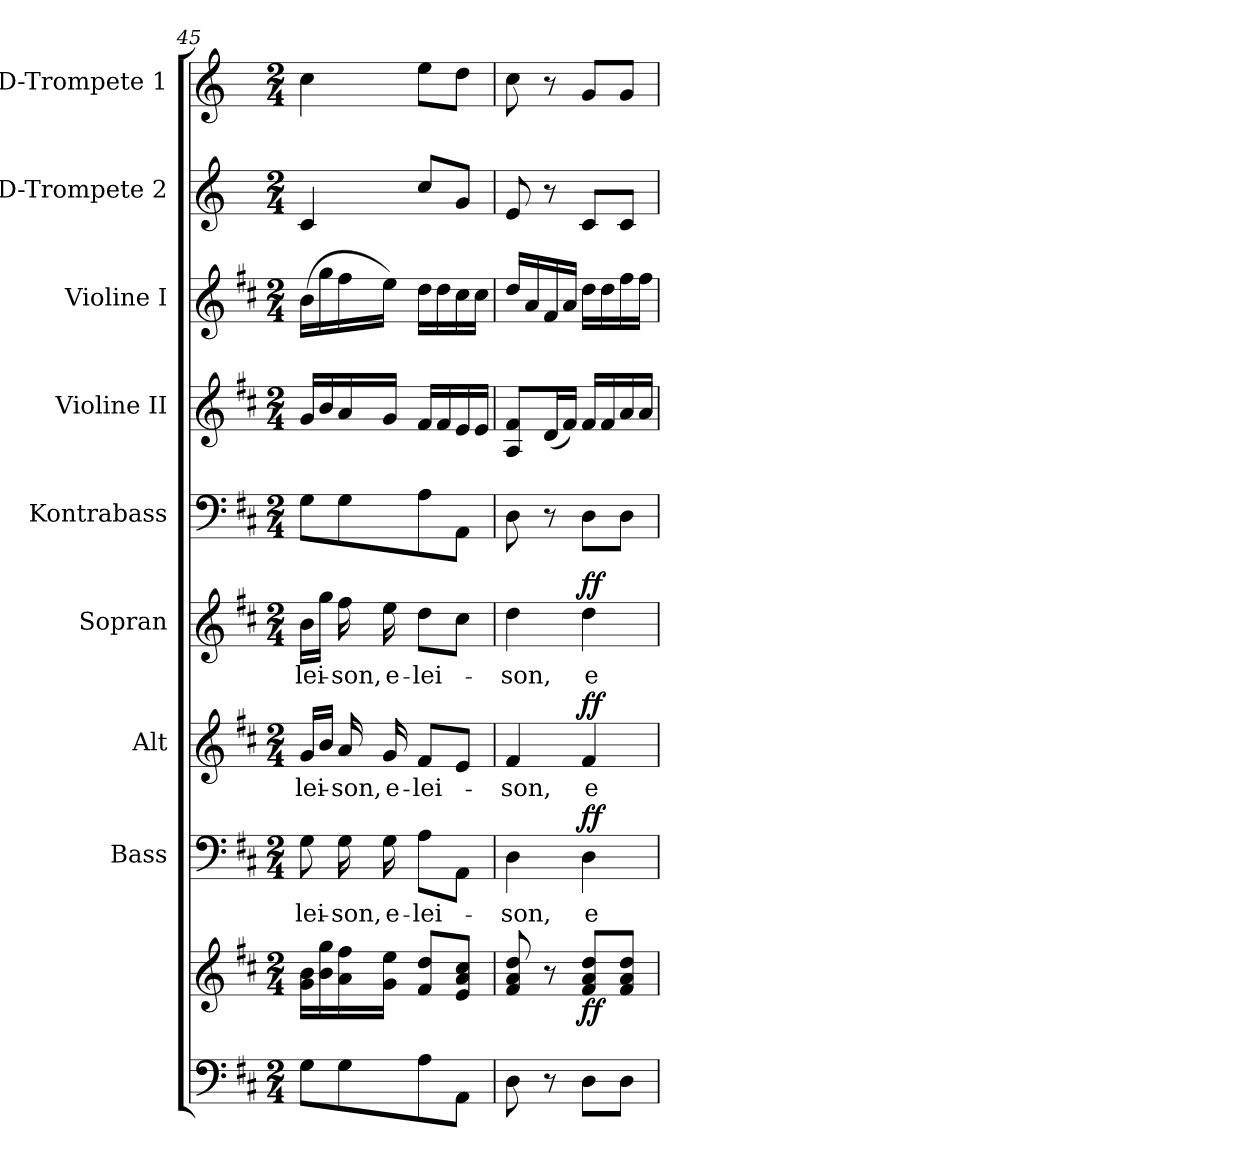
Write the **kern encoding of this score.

**kern	**kern	**dynam	**kern	**text	**dynam	**kern	**text	**dynam	**kern	**text	**dynam	**kern	**kern	**kern	**kern	**kern
*part9	*part9	*part9	*part8	*part8	*part8	*part7	*part7	*part7	*part6	*part6	*part6	*part5	*part4	*part3	*part2	*part1
*staff10	*staff9	*staff9/10	*staff8	*staff8	*staff8	*staff7	*staff7	*staff7	*staff6	*staff6	*staff6	*staff5	*staff4	*staff3	*staff2	*staff1
*	*	*	*I"Bass	*	*	*I"Alt	*	*	*I"Sopran	*	*	*I"Kontrabass	*I"Violine II	*I"Violine I	*I"D-Trompete 2	*I"D-Trompete 1
*	*	*	*I'B.	*	*	*I'A.	*	*	*I'S.	*	*	*I'Kb.	*I'Vl. II	*I'Vl. I	*I'D Trp. 2	*I'D Trp. 1
!!LO:PB:g=z
*clefF4	*clefG2	*	*clefF4	*	*	*clefG2	*	*	*clefG2	*	*	*clefF4	*clefG2	*clefG2	*clefG2	*clefG2
*	*	*	*	*	*	*	*	*	*	*	*	*ITrd7c12	*	*	*ITrd-1c-2	*ITrd-1c-2
*k[f#c#]	*k[f#c#]	*	*k[f#c#]	*	*	*k[f#c#]	*	*	*k[f#c#]	*	*	*k[f#c#]	*k[f#c#]	*k[f#c#]	*k[f#c#]	*k[f#c#]
*D:	*D:	*	*D:	*	*	*D:	*	*	*D:	*	*	*D:	*D:	*D:	*D:	*D:
*M2/4	*M2/4	*	*M2/4	*	*	*M2/4	*	*	*M2/4	*	*	*M2/4	*M2/4	*M2/4	*M2/4	*M2/4
=45	=45	=45	=45	=45	=45	=45	=45	=45	=45	=45	=45	=45	=45	=45	=45	=45
!	!	!	!	!LO:LY:b	!	!	!LO:LY:b	!	!	!LO:LY:b	!	!	!	!	!	!
8G\L	16g\ 16b\LL	.	8G\	-lei-	.	16g/LL	-lei-	.	16b\LL	-lei-	.	8GG\L	16g/LL	(>16b\LL	4d/	4dd\
.	16b\ 16gg\	.	.	.	.	16b/JJ	.	.	16gg\JJ	.	.	.	16b/	16gg\	.	.
!	!	!	!	!LO:LY:b	!	!	!LO:LY:b	!	!	!LO:LY:b	!	!	!	!	!	!
8G\	16a\ 16ff#\	.	16G\	-son,	.	16a/	-son,	.	16ff#\	-son,	.	8GG\	16a/	16ff#\	.	.
!	!	!	!	!LO:LY:b	!	!	!LO:LY:b	!	!	!LO:LY:b	!	!	!	!	!	!
.	16g\ 16ee\JJ	.	16G\	e-	.	16g/	e-	.	16ee\	e-	.	.	16g/JJ	16ee\JJ)	.	.
!	!	!	!	!LO:LY:b	!	!	!LO:LY:b	!	!	!LO:LY:b	!	!	!	!	!	!
8A\	8f#/ 8dd/L	.	8A\L	-lei-	.	8f#/L	-lei-	.	8dd\L	-lei-	.	8AA\	16f#/LL	16dd\LL	8dd/L	8ff#\L
.	.	.	.	.	.	.	.	.	.	.	.	.	16f#/	16dd\	.	.
8AA\J	8e/ 8a/ 8cc#/J	.	8AA\J	.	.	8e/J	.	.	8cc#\J	.	.	8AAA\J	16e/	16cc#\	8a/J	8ee\J
.	.	.	.	.	.	.	.	.	.	.	.	.	16e/JJ	16cc#\JJ	.	.
=46	=46	=46	=46	=46	=46	=46	=46	=46	=46	=46	=46	=46	=46	=46	=46	=46
!	!	!	!	!LO:LY:b	!	!	!LO:LY:b	!	!	!LO:LY:b	!	!	!	!	!	!
8D\	8f#/ 8a/ 8dd/	.	4D\	-son,	.	4f#/	-son,	.	4dd\	-son,	.	8DD\	8A/ 8f#/L	16dd/LL	8f#/	8dd\
.	.	.	.	.	.	.	.	.	.	.	.	.	.	16a/	.	.
8r	8r	.	.	.	.	.	.	.	.	.	.	8r	(<16d/L	16f#/	8r	8r
.	.	.	.	.	.	.	.	.	.	.	.	.	16f#/JJ)	16a/JJ	.	.
!	!	!LO:DY:b	!	!LO:LY:b	!LO:DY:a	!	!LO:LY:b	!LO:DY:a	!	!LO:LY:b	!LO:DY:a	!	!	!	!	!
8D\L	8f#/ 8a/ 8dd/L	ff	4D\	e-	ff	4f#/	e-	ff	4dd\	e-	ff	8DD\L	16f#/LL	16dd\LL	8d/L	8a/L
.	.	.	.	.	.	.	.	.	.	.	.	.	16f#/	16dd\	.	.
8D\J	8f#/ 8a/ 8dd/J	.	.	.	.	.	.	.	.	.	.	8DD\J	16a/	16ff#\	8d/J	8a/J
.	.	.	.	.	.	.	.	.	.	.	.	.	16a/JJ	16ff#\JJ	.	.
=	=	=	=	=	=	=	=	=	=	=	=	=	=	=	=	=
*-	*-	*-	*-	*-	*-	*-	*-	*-	*-	*-	*-	*-	*-	*-	*-	*-
